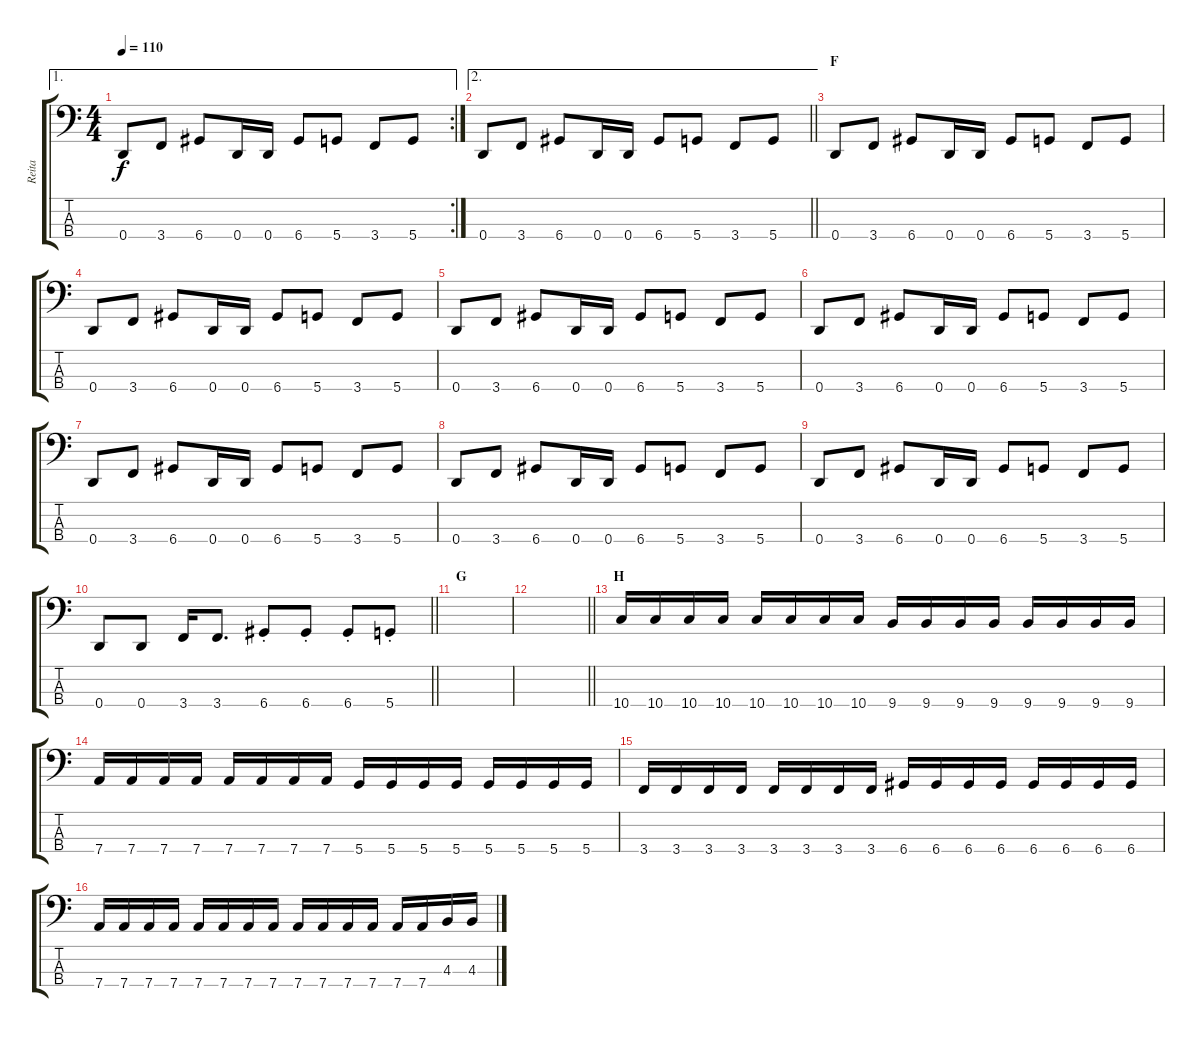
\track ("Reita" "Reita") {instrument electricbasspick}
\staff {score tabs}
\tuning (F2 C2 G1 D1) {hide}
\ae 1
\rc 2
\ts (4 4)
\tempo 110
\clef f4
\ks c
0.4.8{dy f} 3.4.8 6.4.8 0.4.16 0.4.16 6.4.8 5.4.8 3.4.8 5.4.8 |
\ae 2
\barLineRight lightlight
0.4.8 3.4.8 6.4.8 0.4.16 0.4.16 6.4.8 5.4.8 3.4.8 5.4.8 |
\section ("" "F")
0.4.8 3.4.8 6.4.8 0.4.16 0.4.16 6.4.8 5.4.8 3.4.8 5.4.8 |
0.4.8 3.4.8 6.4.8 0.4.16 0.4.16 6.4.8 5.4.8 3.4.8 5.4.8 |
0.4.8 3.4.8 6.4.8 0.4.16 0.4.16 6.4.8 5.4.8 3.4.8 5.4.8 |
0.4.8 3.4.8 6.4.8 0.4.16 0.4.16 6.4.8 5.4.8 3.4.8 5.4.8 |
0.4.8 3.4.8 6.4.8 0.4.16 0.4.16 6.4.8 5.4.8 3.4.8 5.4.8 |
0.4.8 3.4.8 6.4.8 0.4.16 0.4.16 6.4.8 5.4.8 3.4.8 5.4.8 |
0.4.8 3.4.8 6.4.8 0.4.16 0.4.16 6.4.8 5.4.8 3.4.8 5.4.8 |
\barLineRight lightlight
0.4.8 0.4.8 3.4.16 3.4.8{d} 6.4{st}.8 6.4{st}.8 6.4{st}.8 5.4{st}.8 |
\section ("" "G")
|
\barLineRight lightlight
|
\section ("" "H")
10.4.16 10.4.16 10.4.16 10.4.16 10.4.16 10.4.16 10.4.16 10.4.16 9.4.16 9.4.16 9.4.16 9.4.16 9.4.16 9.4.16 9.4.16 9.4.16 |
7.4.16 7.4.16 7.4.16 7.4.16 7.4.16 7.4.16 7.4.16 7.4.16 5.4.16 5.4.16 5.4.16 5.4.16 5.4.16 5.4.16 5.4.16 5.4.16 |
3.4.16 3.4.16 3.4.16 3.4.16 3.4.16 3.4.16 3.4.16 3.4.16 6.4.16 6.4.16 6.4.16 6.4.16 6.4.16 6.4.16 6.4.16 6.4.16 |
7.4.16 7.4.16 7.4.16 7.4.16 7.4.16 7.4.16 7.4.16 7.4.16 7.4.16 7.4.16 7.4.16 7.4.16 7.4.16 7.4.16 4.3.16 4.3.16
